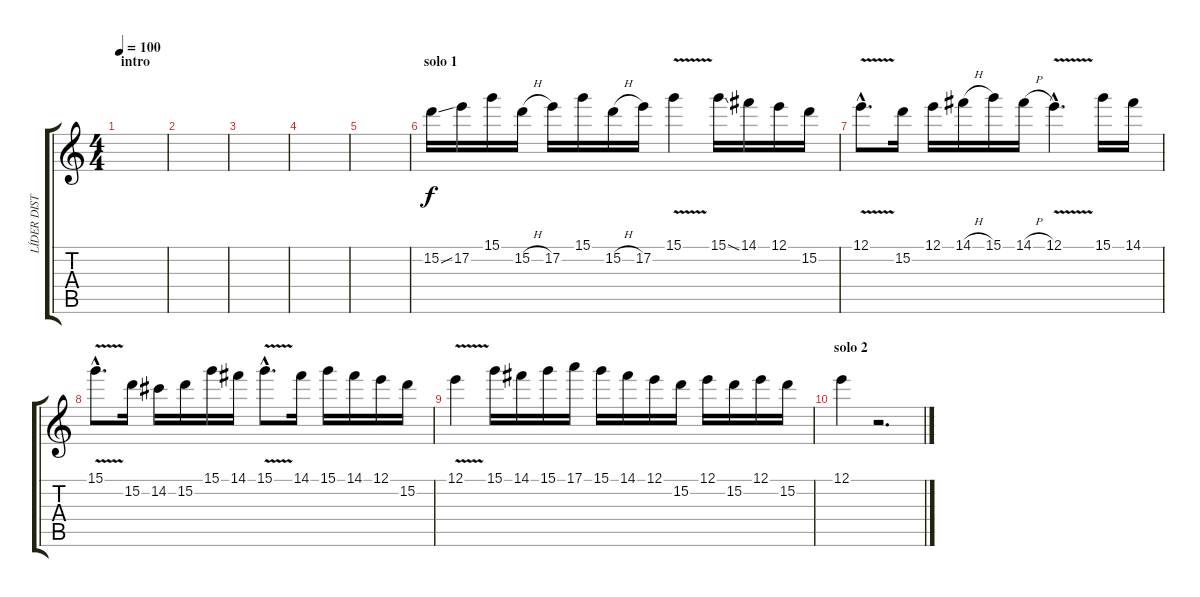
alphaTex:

\track ("LÍDER DISTORCIÓN" "LÍDER DIST") {instrument distortionguitar}
\staff {score tabs}
\tuning (E4 B3 G3 D3 A2 E2) {hide}
\ts (4 4)
\section ("" "intro")
\tempo 100
\clef g2
\ks c
|
|
|
|
|
\section ("" "solo 1")
15.2{ss}.16 17.2.16 15.1.16 15.2{h}.16 17.2.16 15.1.16 15.2{h}.16 17.2.16 15.1{v}.4 15.1{ss}.16 14.1.16 12.1.16 15.2.16 |
12.1{v hac}.8{d} 15.2.16 12.1.16 14.1{h}.16 15.1.16 14.1{h}.16 12.1{v hac}.4{d} 15.1.16 14.1.16 |
15.1{v hac}.8{d} 15.2.16 14.2.16 15.2.16 15.1.16 14.1.16 15.1{v hac}.8{d} 14.1.16 15.1.16 14.1.16 12.1.16 15.2.16 |
12.1{v}.4 15.1.16 14.1.16 15.1.16 17.1.16 15.1.16 14.1.16 12.1.16 15.2.16 12.1.16 15.2.16 12.1.16 15.2.16 |
\section ("" "solo 2")
12.1.4 r.2{d}
